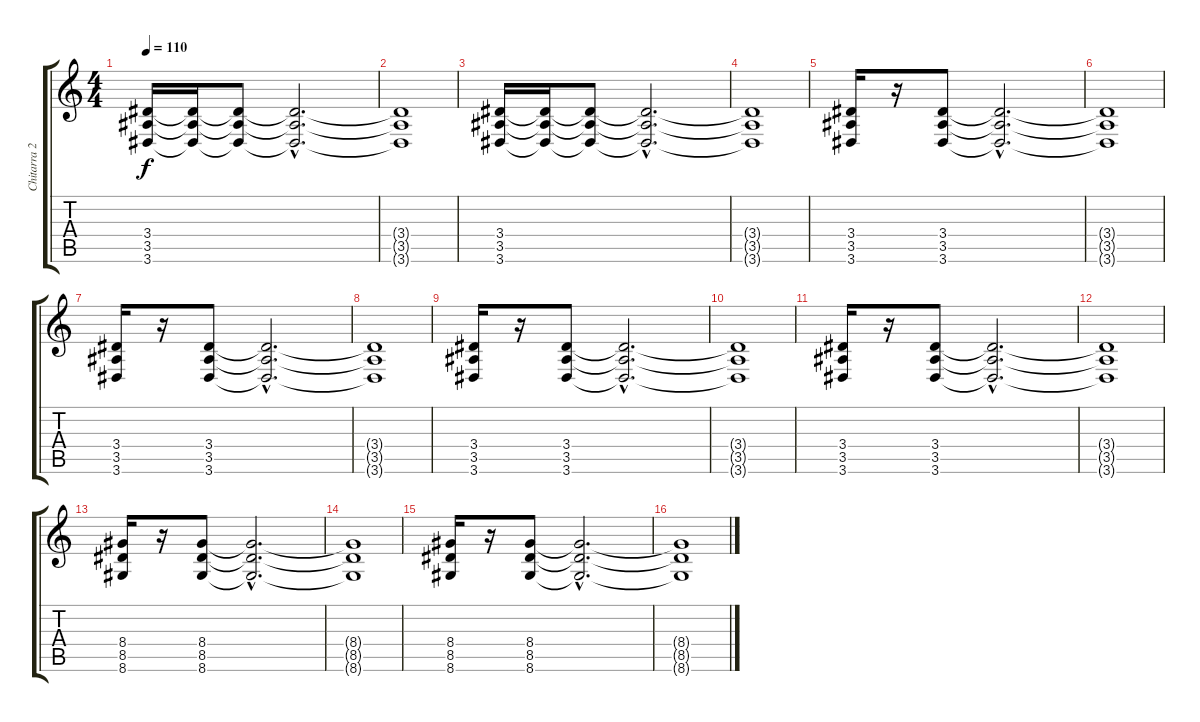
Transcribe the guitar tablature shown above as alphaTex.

\track ("Chitarra 2" "Chitarra 2") {instrument distortionguitar}
\staff {score tabs}
\tuning (D4 A3 F3 C3 G2 C2) {hide}
\ts (4 4)
\tempo 110
\clef g2
\ks c
(3.4 3.5 3.6).16{dy f} (3.4{t} 3.5{t} 3.6{t}).16 (3.4{t} 3.5{t} 3.6{t}).8 (3.4{hac t} 3.5{hac t} 3.6{hac t}).2{d} |
(3.4{t} 3.5{t} 3.6{t}).1 |
(3.4 3.5 3.6).16 (3.4{t} 3.5{t} 3.6{t}).16 (3.4{t} 3.5{t} 3.6{t}).8 (3.4{hac t} 3.5{hac t} 3.6{hac t}).2{d} |
(3.4{t} 3.5{t} 3.6{t}).1 |
(3.4 3.5 3.6).16{volume 10} r.16 (3.4 3.5 3.6).8 (3.4{hac t} 3.5{hac t} 3.6{hac t}).2{d} |
(3.4{t} 3.5{t} 3.6{t}).1 |
(3.4 3.5 3.6).16 r.16 (3.4 3.5 3.6).8 (3.4{hac t} 3.5{hac t} 3.6{hac t}).2{d} |
(3.4{t} 3.5{t} 3.6{t}).1 |
(3.4 3.5 3.6).16 r.16 (3.4 3.5 3.6).8 (3.4{hac t} 3.5{hac t} 3.6{hac t}).2{d} |
(3.4{t} 3.5{t} 3.6{t}).1 |
(3.4 3.5 3.6).16 r.16 (3.4 3.5 3.6).8 (3.4{hac t} 3.5{hac t} 3.6{hac t}).2{d} |
(3.4{t} 3.5{t} 3.6{t}).1 |
(8.4 8.5 8.6).16 r.16 (8.4 8.5 8.6).8 (8.4{hac t} 8.5{hac t} 8.6{hac t}).2{d} |
(8.4{t} 8.5{t} 8.6{t}).1 |
(8.4 8.5 8.6).16 r.16 (8.4 8.5 8.6).8 (8.4{hac t} 8.5{hac t} 8.6{hac t}).2{d} |
(8.4{t} 8.5{t} 8.6{t}).1
